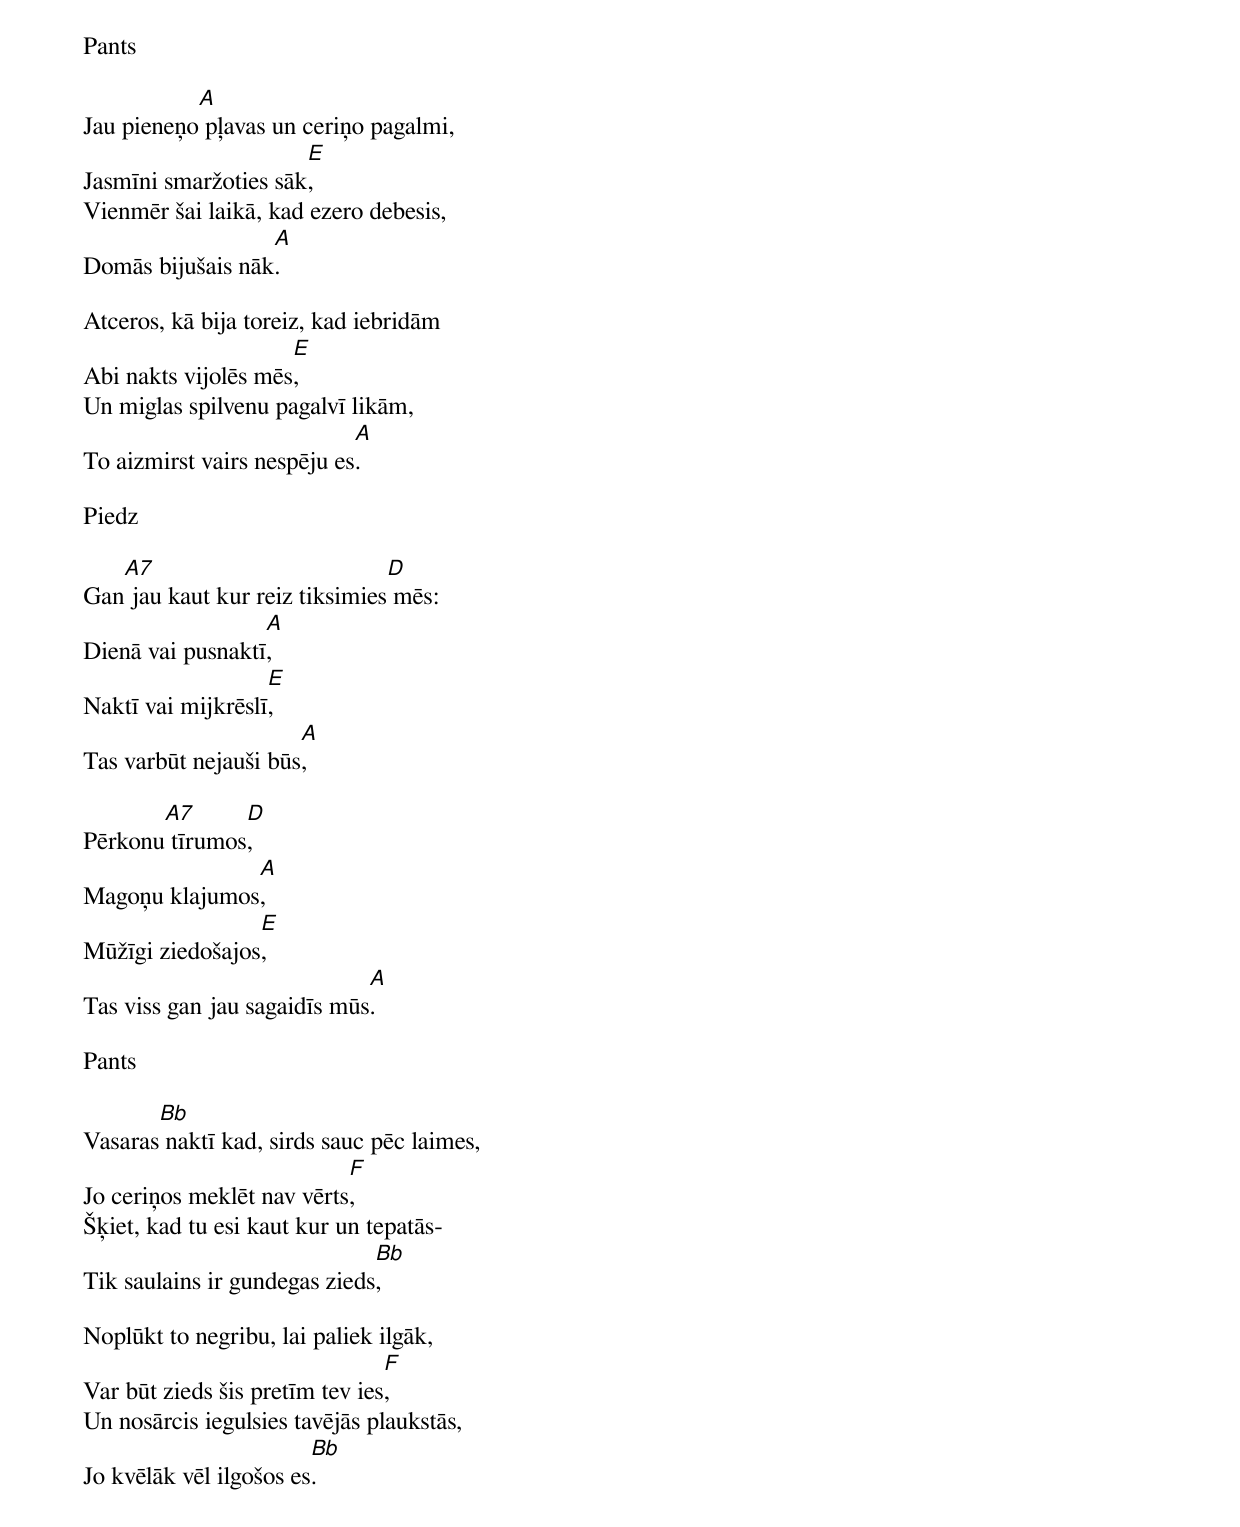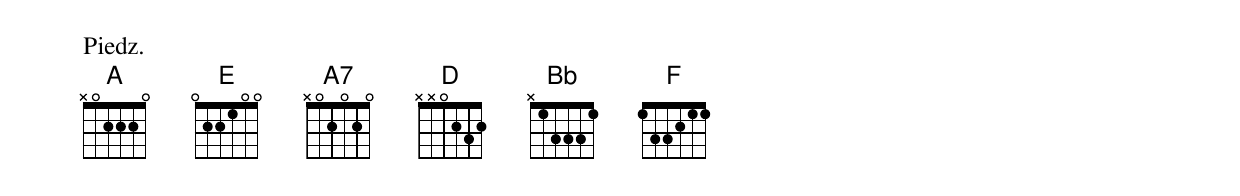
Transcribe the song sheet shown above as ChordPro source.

Pants

Jau pieneņo[A] pļavas un ceriņo pagalmi,
Jasmīni smaržoties sāk[E],
Vienmēr šai laikā, kad ezero debesis,
Domās bijušais nāk[A].

Atceros, kā bija toreiz, kad iebridām
Abi nakts vijolēs mēs[E],
Un miglas spilvenu pagalvī likām,
To aizmirst vairs nespēju es[A].

Piedz

Gan[A7] jau kaut kur reiz tiksimies[D] mēs:
Dienā vai pusnaktī[A],
Naktī vai mijkrēslī[E],
Tas varbūt nejauši būs[A],

Pērkonu[A7] tīrumos[D],
Magoņu klajumos[A],
Mūžīgi ziedošajos[E],
Tas viss gan jau sagaidīs mūs[A].

Pants

Vasaras[Bb] naktī kad, sirds sauc pēc laimes,
Jo ceriņos meklēt nav vērts[F],
Šķiet, kad tu esi kaut kur un tepatās-
Tik saulains ir gundegas zieds[Bb],

Noplūkt to negribu, lai paliek ilgāk,
Var būt zieds šis pretīm tev ies[F],
Un nosārcis iegulsies tavējās plaukstās,
Jo kvēlāk vēl ilgošos es[Bb].

Piedz.
